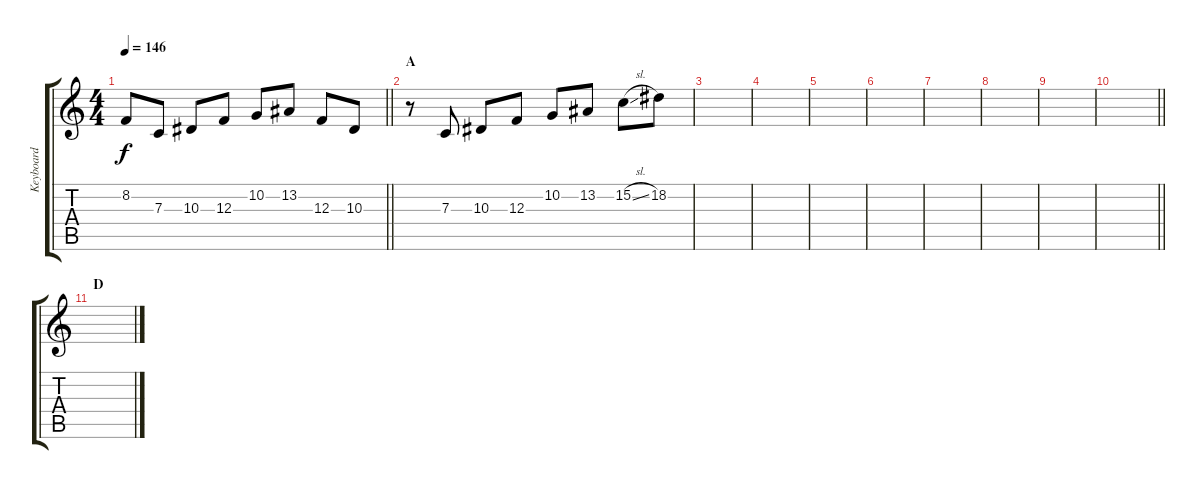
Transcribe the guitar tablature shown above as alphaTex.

\track ("Keyboard" "Keyboard") {instrument drawbarorgan}
\staff {score tabs}
\tuning (D4 A3 F3 C3 G2 C2) {hide}
\ts (4 4)
\tempo 146
\clef g2
\barLineRight lightlight
\ks c
8.2{t}.8{dy f} 7.3.8 10.3.8 12.3.8 10.2.8 13.2.8 12.3.8 10.3.8 |
\section ("" "A")
r.8 7.3.8 10.3.8 12.3.8 10.2.8 13.2.8 15.2{sl}.8 18.2.8 |
|
|
|
|
|
|
|
\barLineRight lightlight
|
\section ("" "D")
